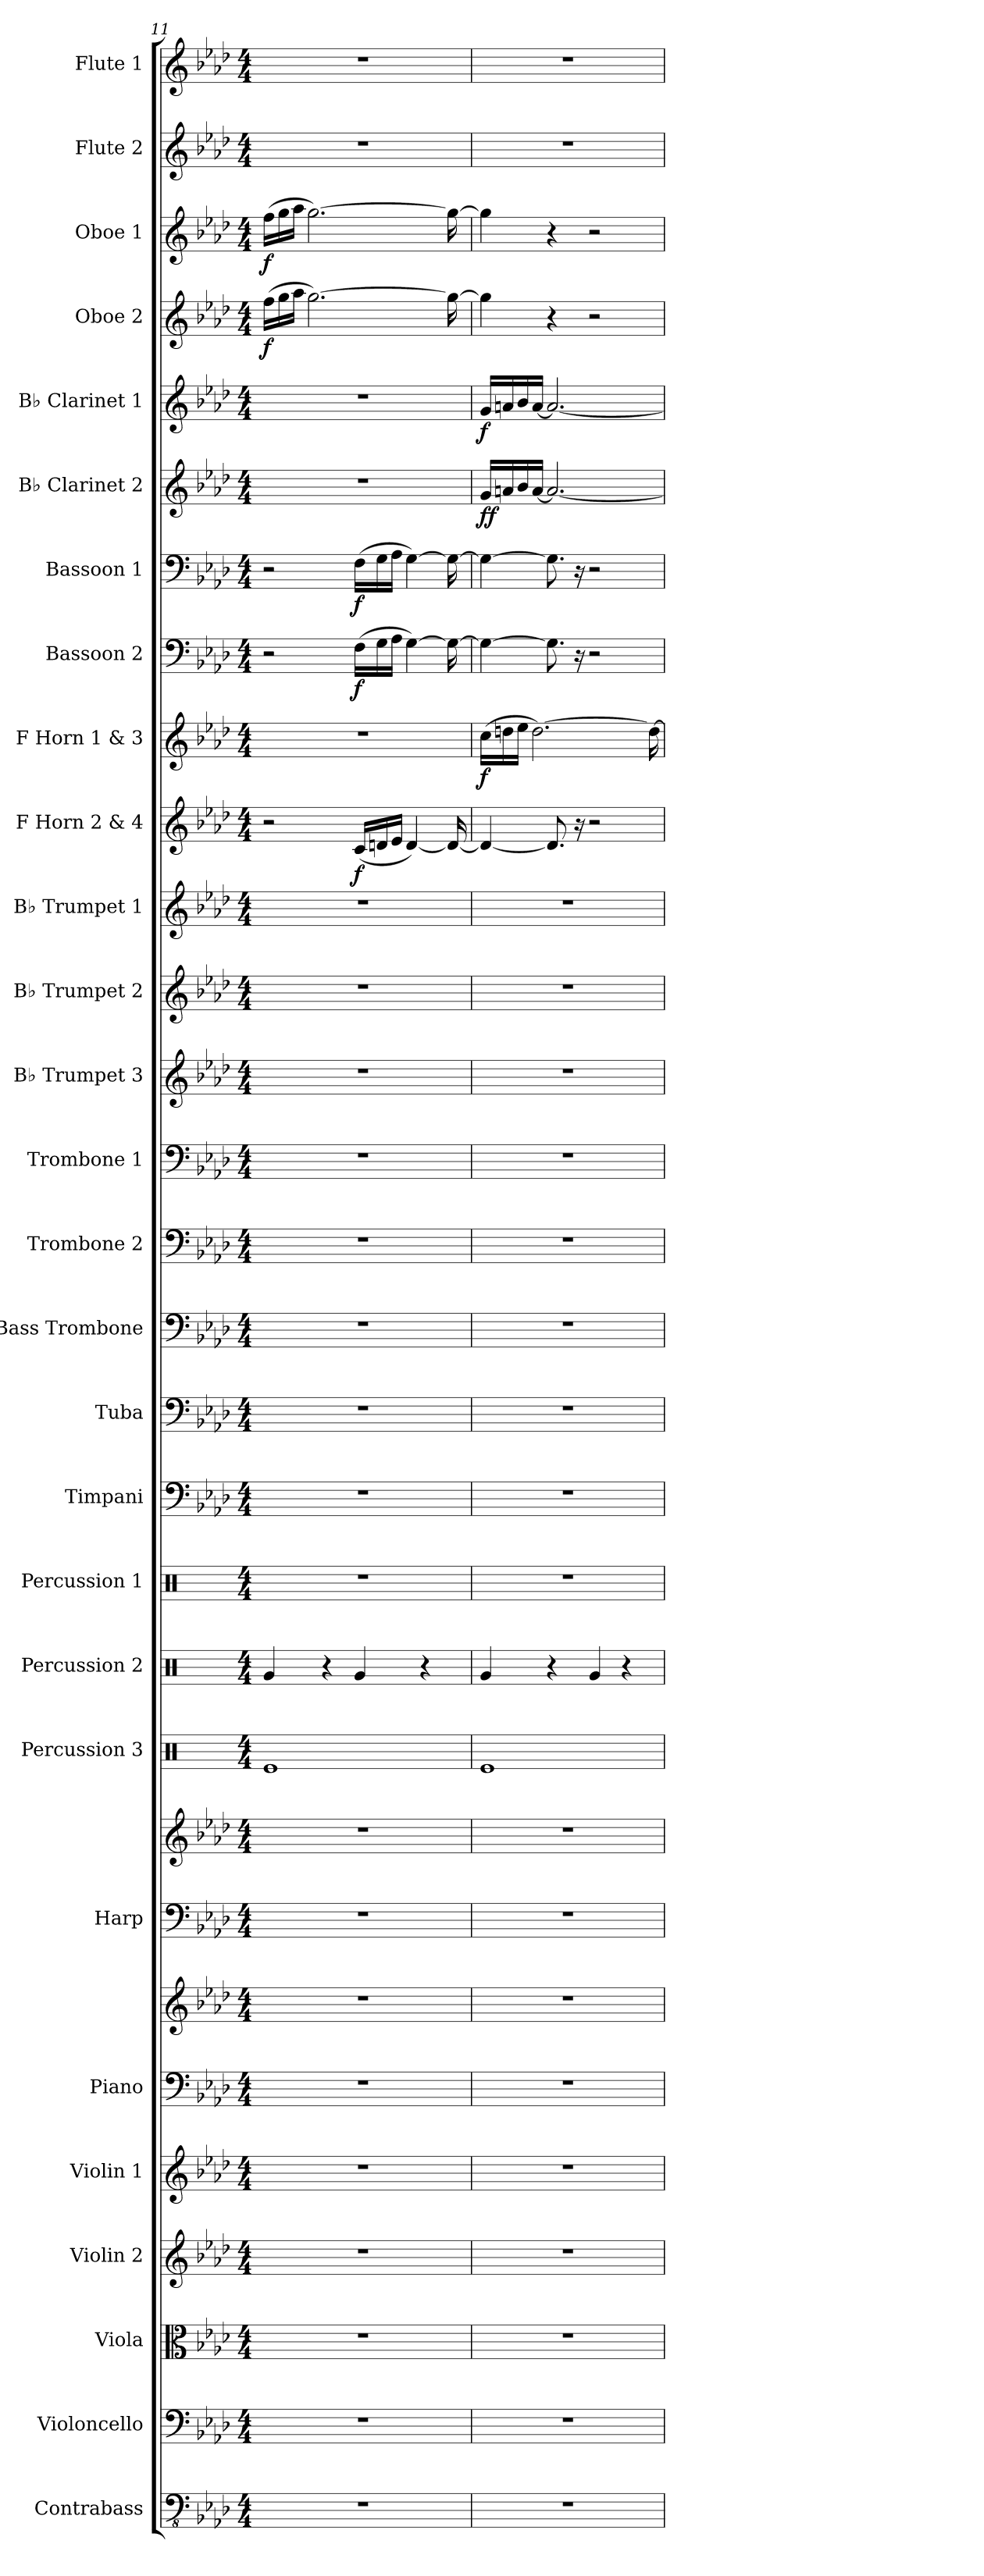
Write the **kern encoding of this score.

**kern	**kern	**kern	**kern	**kern	**kern	**kern	**kern	**kern	**kern	**kern	**kern	**kern	**kern	**kern	**kern	**kern	**kern	**kern	**kern	**kern	**dynam	**kern	**dynam	**kern	**dynam	**kern	**dynam	**kern	**dynam	**kern	**dynam	**kern	**dynam	**kern	**dynam	**kern	**kern
*part28	*part27	*part26	*part25	*part24	*part23	*part23	*part22	*part22	*part21	*part20	*part19	*part18	*part17	*part16	*part15	*part14	*part13	*part12	*part11	*part10	*part10	*part9	*part9	*part8	*part8	*part7	*part7	*part6	*part6	*part5	*part5	*part4	*part4	*part3	*part3	*part2	*part1
*staff30	*staff29	*staff28	*staff27	*staff26	*staff25	*staff24	*staff23	*staff22	*staff21	*staff20	*staff19	*staff18	*staff17	*staff16	*staff15	*staff14	*staff13	*staff12	*staff11	*staff10	*staff10	*staff9	*staff9	*staff8	*staff8	*staff7	*staff7	*staff6	*staff6	*staff5	*staff5	*staff4	*staff4	*staff3	*staff3	*staff2	*staff1
*I"Contrabass	*I"Violoncello	*I"Viola	*I"Violin 2	*I"Violin 1	*I"Piano	*	*I"Harp	*	*I"Percussion 3	*I"Percussion 2	*I"Percussion 1	*I"Timpani	*I"Tuba	*I"Bass Trombone	*I"Trombone 2	*I"Trombone 1	*I"B♭ Trumpet 3	*I"B♭ Trumpet 2	*I"B♭ Trumpet 1	*I"F Horn 2 &amp; 4	*	*I"F Horn 1 &amp; 3	*	*I"Bassoon 2	*	*I"Bassoon 1	*	*I"B♭ Clarinet 2	*	*I"B♭ Clarinet 1	*	*I"Oboe 2	*	*I"Oboe 1	*	*I"Flute 2	*I"Flute 1
*I'Cb.	*I'Vc.	*I'Vla.	*I'Vln. 2	*I'Vln. 1	*I'Pno.	*	*I'Hrp.	*	*I'Prc. 3	*I'Prc. 2	*I'Prc. 1	*I'Timp.	*I'Tba.	*I'B. Tbn.	*I'Tbn. 2	*I'Tbn. 1	*I'B♭ Tpt. 3	*I'B♭ Tpt. 2	*I'B♭ Tpt. 1	*I'F Hn. 2 4	*	*I'F Hn. 1 3	*	*I'Bsn. 2	*	*I'Bsn. 1	*	*I'B♭ Cl. 2	*	*I'B♭ Cl. 1	*	*I'Ob. 2	*	*I'Ob. 1	*	*I'Fl. 2	*I'Fl. 1
*clefFv4	*clefF4	*clefC3	*clefG2	*clefG2	*clefF4	*clefG2	*clefF4	*clefG2	*clefX	*clefX	*clefX	*clefF4	*clefF4	*clefF4	*clefF4	*clefF4	*clefG2	*clefG2	*clefG2	*clefG2	*	*clefG2	*	*clefF4	*	*clefF4	*	*clefG2	*	*clefG2	*	*clefG2	*	*clefG2	*	*clefG2	*clefG2
*ITrd7c12	*	*	*	*	*	*	*	*	*	*	*	*	*	*	*	*	*ITrd1c2	*ITrd1c2	*ITrd1c2	*ITrd4c7	*	*ITrd4c7	*	*	*	*	*	*ITrd1c2	*	*ITrd1c2	*	*	*	*	*	*	*
*k[b-e-a-d-]	*k[b-e-a-d-]	*k[b-e-a-d-]	*k[b-e-a-d-]	*k[b-e-a-d-]	*k[b-e-a-d-]	*k[b-e-a-d-]	*k[b-e-a-d-]	*k[b-e-a-d-]	*k[]	*k[]	*k[]	*k[b-e-a-d-]	*k[b-e-a-d-]	*k[b-e-a-d-]	*k[b-e-a-d-]	*k[b-e-a-d-]	*k[b-e-a-d-g-c-]	*k[b-e-a-d-g-c-]	*k[b-e-a-d-g-c-]	*k[b-e-a-d-g-]	*	*k[b-e-a-d-g-]	*	*k[b-e-a-d-]	*	*k[b-e-a-d-]	*	*k[b-e-a-d-g-c-]	*	*k[b-e-a-d-g-c-]	*	*k[b-e-a-d-]	*	*k[b-e-a-d-]	*	*k[b-e-a-d-]	*k[b-e-a-d-]
*M4/4	*M4/4	*M4/4	*M4/4	*M4/4	*M4/4	*M4/4	*M4/4	*M4/4	*M4/4	*M4/4	*M4/4	*M4/4	*M4/4	*M4/4	*M4/4	*M4/4	*M4/4	*M4/4	*M4/4	*M4/4	*	*M4/4	*	*M4/4	*	*M4/4	*	*M4/4	*	*M4/4	*	*M4/4	*	*M4/4	*	*M4/4	*M4/4
=11	=11	=11	=11	=11	=11	=11	=11	=11	=11	=11	=11	=11	=11	=11	=11	=11	=11	=11	=11	=11	=11	=11	=11	=11	=11	=11	=11	=11	=11	=11	=11	=11	=11	=11	=11	=11	=11
!	!	!	!	!	!	!	!	!	!	!	!	!	!	!	!	!	!	!	!	!	!	!	!	!	!	!	!	!	!	!	!	!	!LO:DY:b	!	!LO:DY:b	!	!
1r	1r	1r	1r	1r	1r	1r	1r	1r	1Re	4Rg/	1r	1r	1r	1r	1r	1r	1r	1r	1r	2r	.	1r	.	2r	.	2r	.	1r	.	1r	.	(16ff\LL	f	(16ff\LL	f	1r	1r
.	.	.	.	.	.	.	.	.	.	.	.	.	.	.	.	.	.	.	.	.	.	.	.	.	.	.	.	.	.	.	.	16gg\	.	16gg\	.	.	.
.	.	.	.	.	.	.	.	.	.	.	.	.	.	.	.	.	.	.	.	.	.	.	.	.	.	.	.	.	.	.	.	16aa-\JJ	.	16aa-\JJ	.	.	.
.	.	.	.	.	.	.	.	.	.	.	.	.	.	.	.	.	.	.	.	.	.	.	.	.	.	.	.	.	.	.	.	[2.gg\)	.	[2.gg\)	.	.	.
.	.	.	.	.	.	.	.	.	.	4r	.	.	.	.	.	.	.	.	.	.	.	.	.	.	.	.	.	.	.	.	.	.	.	.	.	.	.
!	!	!	!	!	!	!	!	!	!	!	!	!	!	!	!	!	!	!	!	!	!LO:DY:b	!	!	!	!LO:DY:b	!	!LO:DY:b	!	!	!	!	!	!	!	!	!	!
.	.	.	.	.	.	.	.	.	.	4Rg/	.	.	.	.	.	.	.	.	.	(16F/LL	f	.	.	(16F\LL	f	(16F\LL	f	.	.	.	.	.	.	.	.	.	.
.	.	.	.	.	.	.	.	.	.	.	.	.	.	.	.	.	.	.	.	16Gn/	.	.	.	16G\	.	16G\	.	.	.	.	.	.	.	.	.	.	.
.	.	.	.	.	.	.	.	.	.	.	.	.	.	.	.	.	.	.	.	16A-/JJ	.	.	.	16A-\JJ	.	16A-\JJ	.	.	.	.	.	.	.	.	.	.	.
.	.	.	.	.	.	.	.	.	.	.	.	.	.	.	.	.	.	.	.	[4G/)	.	.	.	[4G\)	.	[4G\)	.	.	.	.	.	.	.	.	.	.	.
.	.	.	.	.	.	.	.	.	.	4r	.	.	.	.	.	.	.	.	.	.	.	.	.	.	.	.	.	.	.	.	.	.	.	.	.	.	.
.	.	.	.	.	.	.	.	.	.	.	.	.	.	.	.	.	.	.	.	16G/_	.	.	.	16G\_	.	16G\_	.	.	.	.	.	16gg\_	.	16gg\_	.	.	.
=12	=12	=12	=12	=12	=12	=12	=12	=12	=12	=12	=12	=12	=12	=12	=12	=12	=12	=12	=12	=12	=12	=12	=12	=12	=12	=12	=12	=12	=12	=12	=12	=12	=12	=12	=12	=12	=12
!	!	!	!	!	!	!	!	!	!	!	!	!	!	!	!	!	!	!	!	!	!	!	!LO:DY:b	!	!	!	!	!	!LO:DY:b	!	!	!	!	!	!	!	!
!	!	!	!	!	!	!	!	!	!	!	!	!	!	!	!	!	!	!	!	!	!	!	!	!	!	!	!	!	!LO:DY:n=1:b	!	!LO:DY:b	!	!	!	!	!	!
1r	1r	1r	1r	1r	1r	1r	1r	1r	1Re	4Rg/	1r	1r	1r	1r	1r	1r	1r	1r	1r	4G/_	.	(16f\LL	f	4G\_	.	4G\_	.	16f/LL	f f	16f/LL	f	4gg\]	.	4gg\]	.	1r	1r
.	.	.	.	.	.	.	.	.	.	.	.	.	.	.	.	.	.	.	.	.	.	16gn\	.	.	.	.	.	16gn/	.	16gn/	.	.	.	.	.	.	.
.	.	.	.	.	.	.	.	.	.	.	.	.	.	.	.	.	.	.	.	.	.	16a-\JJ	.	.	.	.	.	16a-/	.	16a-/	.	.	.	.	.	.	.
.	.	.	.	.	.	.	.	.	.	.	.	.	.	.	.	.	.	.	.	.	.	[2.g\)	.	.	.	.	.	[16g/JJ	.	[16g/JJ	.	.	.	.	.	.	.
.	.	.	.	.	.	.	.	.	.	4r	.	.	.	.	.	.	.	.	.	8.G/]	.	.	.	8.G\]	.	8.G\]	.	2.g/_	.	2.g/_	.	4r	.	4r	.	.	.
.	.	.	.	.	.	.	.	.	.	.	.	.	.	.	.	.	.	.	.	16r	.	.	.	16r	.	16r	.	.	.	.	.	.	.	.	.	.	.
.	.	.	.	.	.	.	.	.	.	4Rg/	.	.	.	.	.	.	.	.	.	2r	.	.	.	2r	.	2r	.	.	.	.	.	2r	.	2r	.	.	.
.	.	.	.	.	.	.	.	.	.	4r	.	.	.	.	.	.	.	.	.	.	.	.	.	.	.	.	.	.	.	.	.	.	.	.	.	.	.
.	.	.	.	.	.	.	.	.	.	.	.	.	.	.	.	.	.	.	.	.	.	16g\_	.	.	.	.	.	.	.	.	.	.	.	.	.	.	.
=	=	=	=	=	=	=	=	=	=	=	=	=	=	=	=	=	=	=	=	=	=	=	=	=	=	=	=	=	=	=	=	=	=	=	=	=	=
*-	*-	*-	*-	*-	*-	*-	*-	*-	*-	*-	*-	*-	*-	*-	*-	*-	*-	*-	*-	*-	*-	*-	*-	*-	*-	*-	*-	*-	*-	*-	*-	*-	*-	*-	*-	*-	*-
